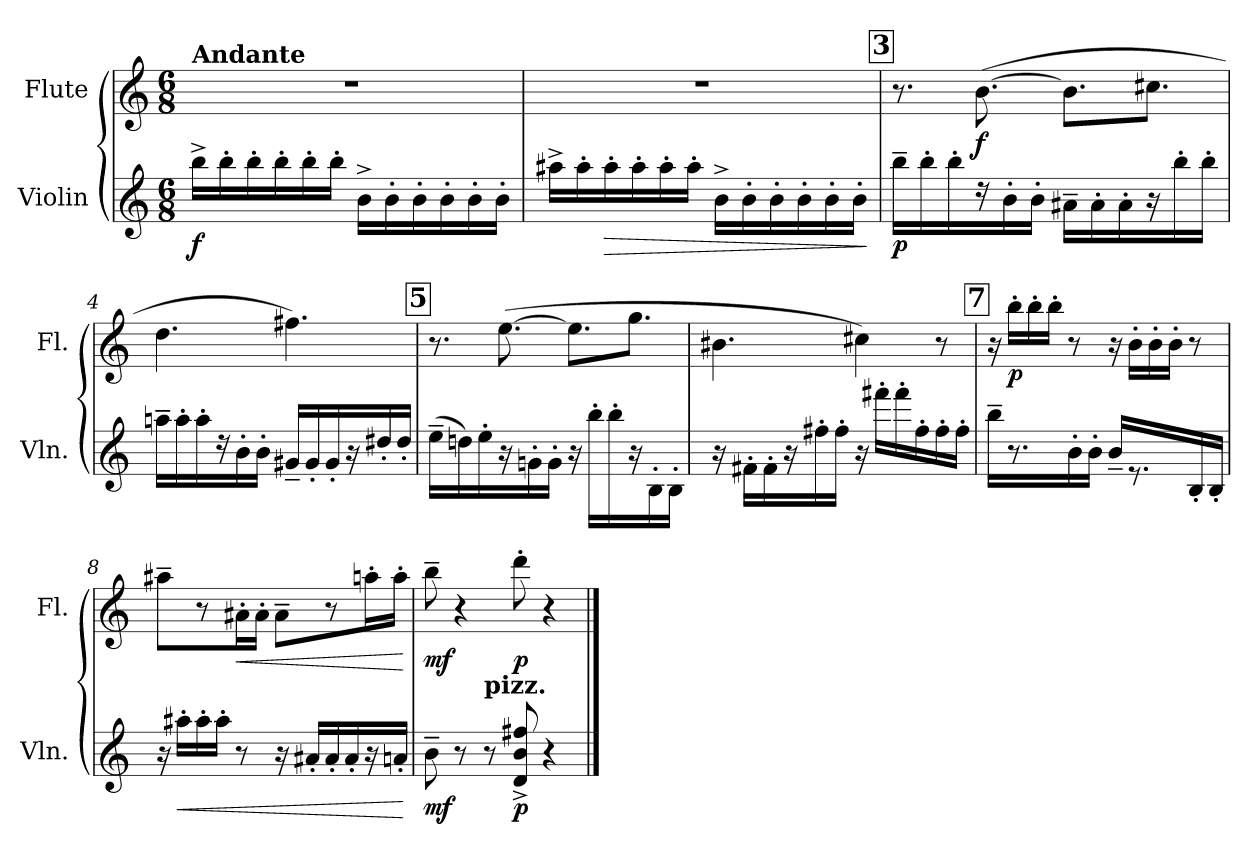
**kern	**dynam	**kern	**dynam
*part2	*part2	*part1	*part1
*staff2	*staff2	*staff1	*staff1
*I"Violin	*	*I"Flute	*
*I'Vln.	*	*I'Fl.	*
*clefG2	*	*clefG2	*
*k[]	*	*k[]	*
*C:	*	*C:	*
*M6/8	*	*M6/8	*
*MM84	*	*MM84	*
=1	=1	=1	=1
!	!	!LO:TX:a:B:t=Andante	!
!	!LO:DY:b	!	!
16bb^>\LL	f	2.r	.
16bb'>\	.	.	.
16bb'>\	.	.	.
16bb'>\	.	.	.
16bb'>\	.	.	.
16bb'>\JJ	.	.	.
16b^>\LL	.	.	.
16b'>\	.	.	.
16b'>\	.	.	.
16b'>\	.	.	.
16b'>\	.	.	.
16b'>\JJ	.	.	.
=2	=2	=2	=2
16aa#X^>\LL	.	2.r	.
16aa#'>\	.	.	.
!	!LO:HP:b	!	!
16aa#'>\	>	.	.
16aa#'>\	.	.	.
16aa#'>\	.	.	.
16aa#'>\JJ	.	.	.
16b^>\LL	.	.	.
16b'>\	.	.	.
16b'>\	.	.	.
16b'>\	.	.	.
16b'>\	.	.	.
16b'>\JJ	.	.	.
.	]	.	.
!!LO:LB:g=z
!!LO:REH:place=s1:a:t=3
=3	=3	=3	=3
!	!LO:DY:b	!	!
16bb~>\LL	p	8.r	.
16bb'>\	.	.	.
16bb'>\J	.	.	.
!	!	!	!LO:DY:b
16r	.	(>[8.b\	f
16b'>\L	.	.	.
16b'>\JJ	.	.	.
16a#X~>\LL	.	8.b\L]	.
16a#'>\	.	.	.
16a#'>\J	.	.	.
16r	.	8.cc#X\J	.
16bb'>\L	.	.	.
16bb'>\JJ	.	.	.
=4	=4	=4	=4
16aan~>\LL	.	4.dd\	.
16aa'>\	.	.	.
16aa'>\J	.	.	.
16r	.	.	.
16b'>\L	.	.	.
16b'>\JJ	.	.	.
16g#X~</LL	.	4.ff#X\)	.
16g#'</	.	.	.
16g#'</J	.	.	.
16r	.	.	.
16dd#X'</L	.	.	.
16dd#'</JJ	.	.	.
!!LO:LB:g=z
!!LO:REH:place=s1:a:t=5
=5	=5	=5	=5
(>16ee~>\LL	.	8.r	.
16ddn\)	.	.	.
16ee'>\J	.	.	.
16r	.	(>[8.ee\	.
16gn'>\L	.	.	.
16g'>\JJ	.	.	.
16r	.	8.ee\L]	.
16bb'>\LL	.	.	.
16bb'>\J	.	.	.
16r	.	8.gg\J	.
16B'>\L	.	.	.
16B'>\JJ	.	.	.
=6	=6	=6	=6
16r	.	4.b#X\	.
16f#X'>\LL	.	.	.
16f#'>\J	.	.	.
16r	.	.	.
16ff#X'>\L	.	.	.
16ff#'>\JJ	.	.	.
16r	.	4cc#X\)	.
16fff#X'>\LL	.	.	.
16fff#'>\	.	.	.
16ff#'>\	.	.	.
16ff#'>\	.	8r	.
16ff#'>\JJ	.	.	.
!!LO:LB:g=z
!!LO:REH:place=s1:a:t=7
=7	=7	=7	=7
16bb~>\KL	.	16r	.
!	!	!	!LO:DY:b
8.r	.	16bb'>\LL	p
.	.	16bb'>\	.
.	.	16bb'>\JJ	.
16b'>\L	.	8r	.
16b'>\JJ	.	.	.
16b~</KL	.	16r	.
8.r	.	16b'>\LL	.
.	.	16b'>\	.
.	.	16b'>\JJ	.
16B'</L	.	8r	.
16B'</JJ	.	.	.
=8	=8	=8	=8
16r	.	8aa#X~>\L	.
!	!LO:HP:b	!	!
16aa#X'>\LL	<	.	.
16aa#'>\	.	8r	.
16aa#'>\JJ	.	.	.
!	!	!	!LO:HP:b
8r	.	16a#X'>\L	<
.	.	16a#'>\JJ	.
16r	.	8a#~>\L	.
16a#X'</LL	.	.	.
16a#'</	.	8r	.
16a#'</J	.	.	.
16r	.	16aan'>\L	.
16an'</Jk	.	16aa'>\JJ	.
.	[	.	[
=9	=9	=9	=9
!	!LO:DY:b	!	!LO:DY:b
8b~>\	mf	8bb~>\	mf
8r	.	4r	.
!LO:TX:a:B:t=pizz.	!	!	!
8r	.	.	.
!	!LO:DY:b	!	!LO:DY:b
8d/^< 8b/^< 8ff#X/^<	p	8ddd'>\	p
4r	.	4r	.
==	==	==	==
*-	*-	*-	*-
